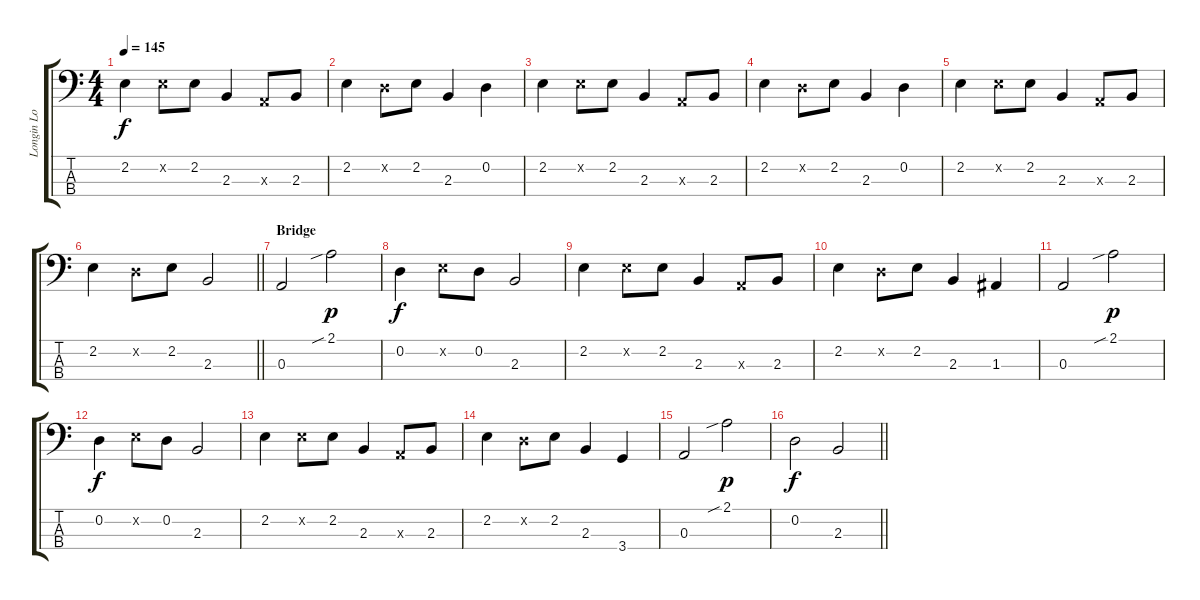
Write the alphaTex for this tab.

\track ("Longin Lo" "Longin Lo") {instrument acousticbass}
\staff {score tabs}
\tuning (G2 D2 A1 E1) {hide}
\ts (4 4)
\tempo 145
\clef f4
\ks c
2.2.4{dy f} 2.2{x}.8 2.2.8 2.3.4 0.3{x}.8 2.3.8 |
2.2.4 0.2{x}.8 2.2.8 2.3.4 0.2.4 |
2.2.4 2.2{x}.8 2.2.8 2.3.4 0.3{x}.8 2.3.8 |
2.2.4 0.2{x}.8 2.2.8 2.3.4 0.2.4 |
2.2.4 2.2{x}.8 2.2.8 2.3.4 0.3{x}.8 2.3.8 |
\barLineRight lightlight
2.2.4 0.2{x}.8 2.2.8 2.3.2 |
\section ("" "Bridge")
0.3.2 2.1{sib}.2{dy p} |
0.2.4{dy f} 2.2{x}.8 0.2.8 2.3.2 |
2.2.4 2.2{x}.8 2.2.8 2.3.4 0.3{x}.8 2.3.8 |
2.2.4 0.2{x}.8 2.2.8 2.3.4 1.3.4 |
0.3.2 2.1{sib}.2{dy p} |
0.2.4{dy f} 2.2{x}.8 0.2.8 2.3.2 |
2.2.4 2.2{x}.8 2.2.8 2.3.4 0.3{x}.8 2.3.8 |
2.2.4 0.2{x}.8 2.2.8 2.3.4 3.4.4 |
0.3.2 2.1{sib}.2{dy p} |
\barLineRight lightlight
0.2.2{dy f} 2.3.2
